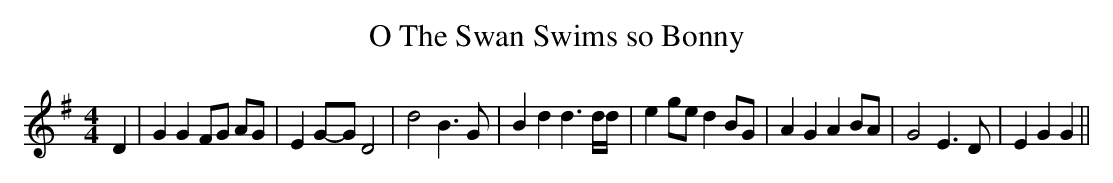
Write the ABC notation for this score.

X:1
T:The Swan Swims so Bonny, O
M:4/4
L:1/4
K:G
 D| G G F/2G/2 A/2G/2| EG/2-G/2 D2| d2 B3/2 G/2| B d d3/2 d/4d/4| e g/2e/2 d B/2G/2|\
 A G A B/2A/2| G2 E3/2 D/2| E G G||
